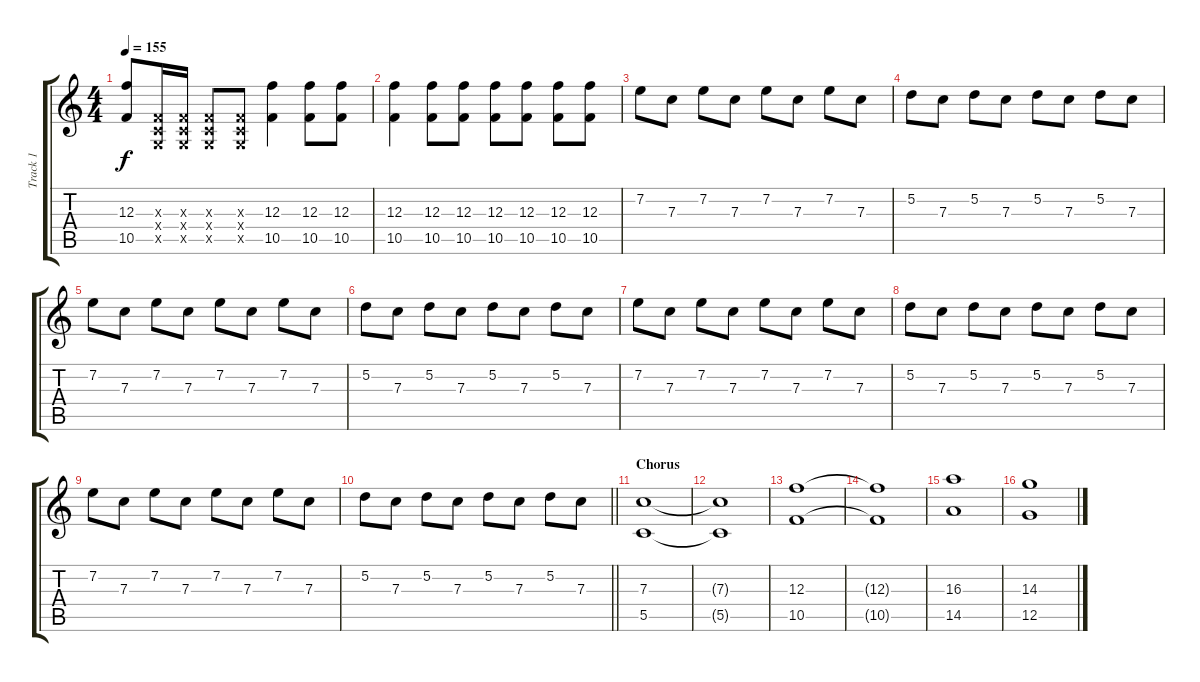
\track ("Track 1" "Track 1") {instrument acousticguitarsteel}
\staff {score tabs}
\tuning (D4 A3 F3 C3 G2 C2) {hide}
\ts (4 4)
\tempo 155
\clef g2
\ks c
(12.3{t} 10.5{t}).8{dy f} (0.3{x} 0.4{x} 0.5{x}).16 (0.3{x} 0.4{x} 0.5{x}).16 (0.3{x} 0.4{x} 0.5{x}).8 (0.3{x} 0.4{x} 0.5{x}).8 (12.3 10.5).4 (12.3 10.5).8 (12.3 10.5).8 |
(12.3 10.5).4 (12.3 10.5).8 (12.3 10.5).8 (12.3 10.5).8 (12.3 10.5).8 (12.3 10.5).8 (12.3 10.5).8 |
7.2.8 7.3.8 7.2.8 7.3.8 7.2.8 7.3.8 7.2.8 7.3.8 |
5.2.8 7.3.8 5.2.8 7.3.8 5.2.8 7.3.8 5.2.8 7.3.8 |
7.2.8 7.3.8 7.2.8 7.3.8 7.2.8 7.3.8 7.2.8 7.3.8 |
5.2.8 7.3.8 5.2.8 7.3.8 5.2.8 7.3.8 5.2.8 7.3.8 |
7.2.8 7.3.8 7.2.8 7.3.8 7.2.8 7.3.8 7.2.8 7.3.8 |
5.2.8 7.3.8 5.2.8 7.3.8 5.2.8 7.3.8 5.2.8 7.3.8 |
7.2.8 7.3.8 7.2.8 7.3.8 7.2.8 7.3.8 7.2.8 7.3.8 |
\barLineRight lightlight
5.2.8 7.3.8 5.2.8 7.3.8 5.2.8 7.3.8 5.2.8 7.3.8 |
\section ("" "Chorus")
(7.3 5.5).1 |
(7.3{t} 5.5{t}).1 |
(12.3 10.5).1 |
(12.3{t} 10.5{t}).1 |
(16.3 14.5).1 |
(14.3 12.5).1
